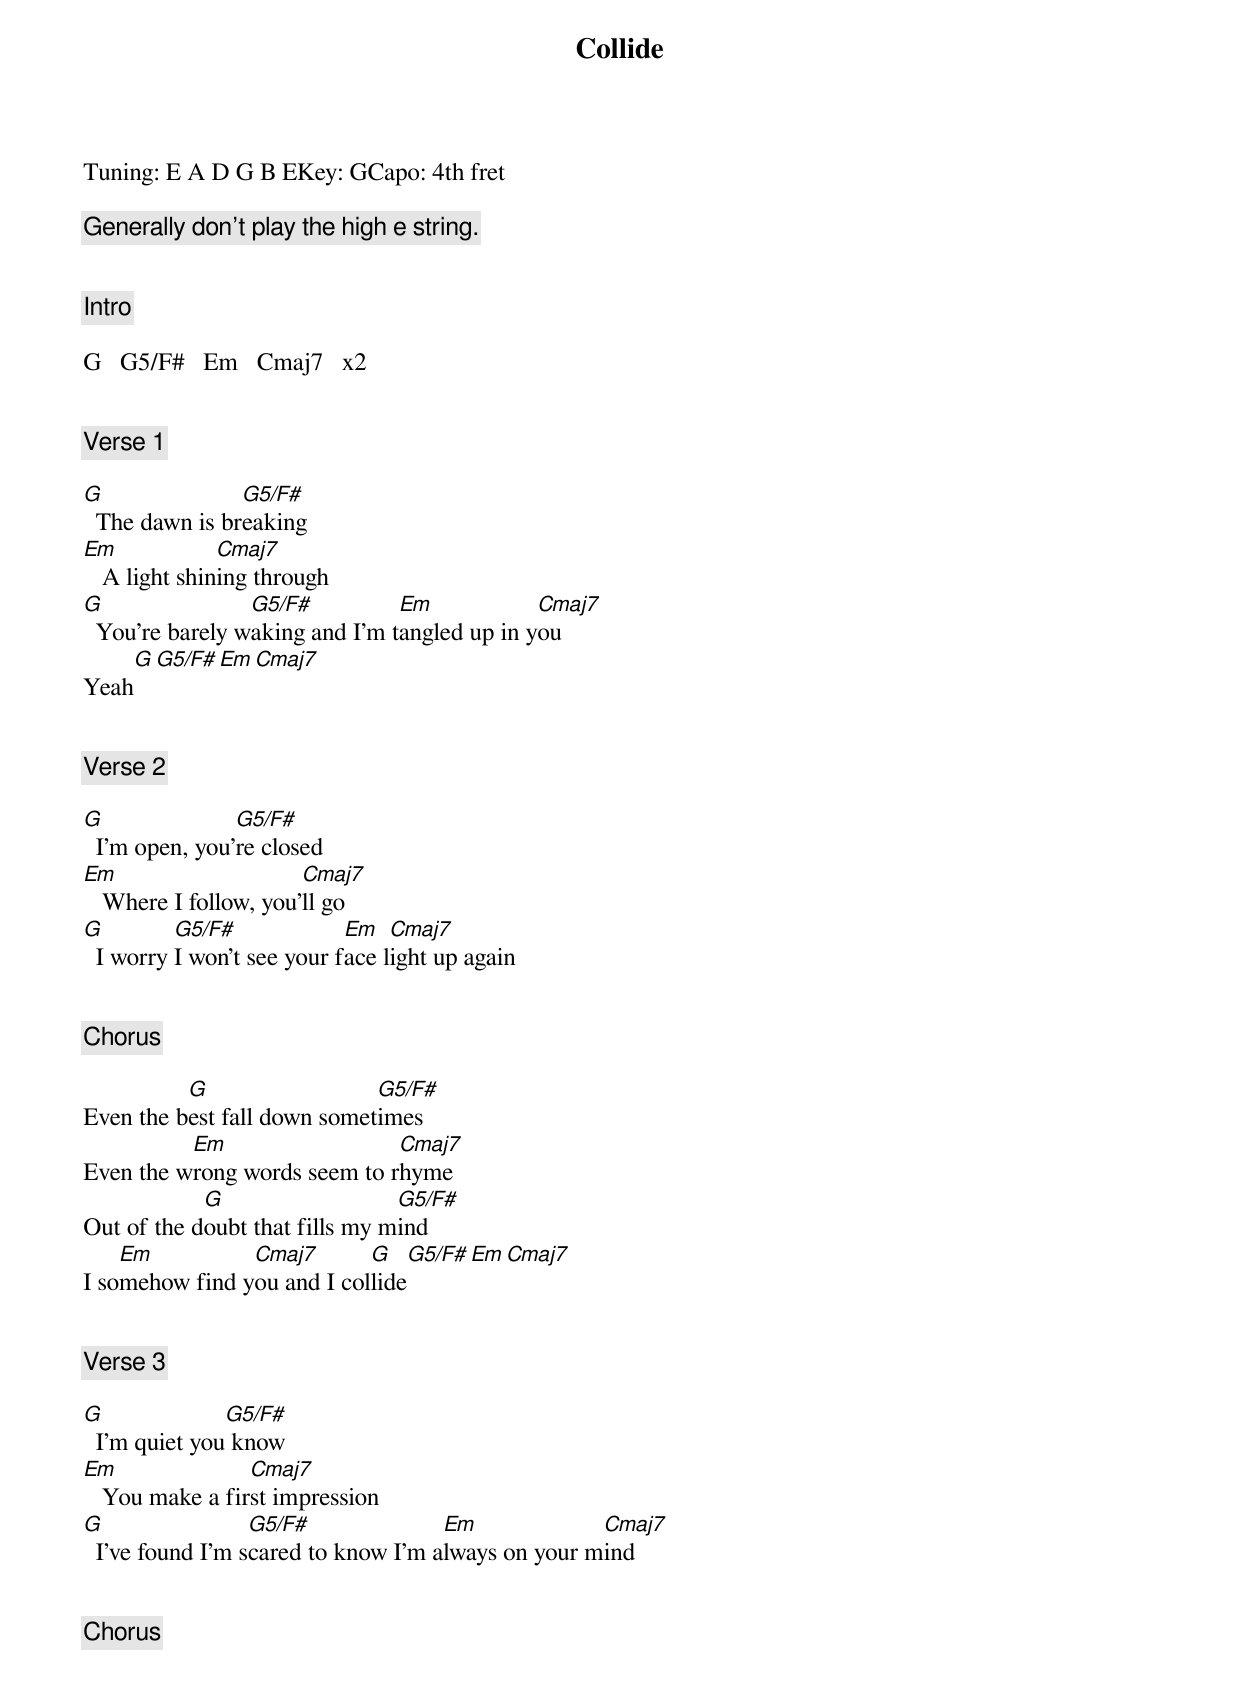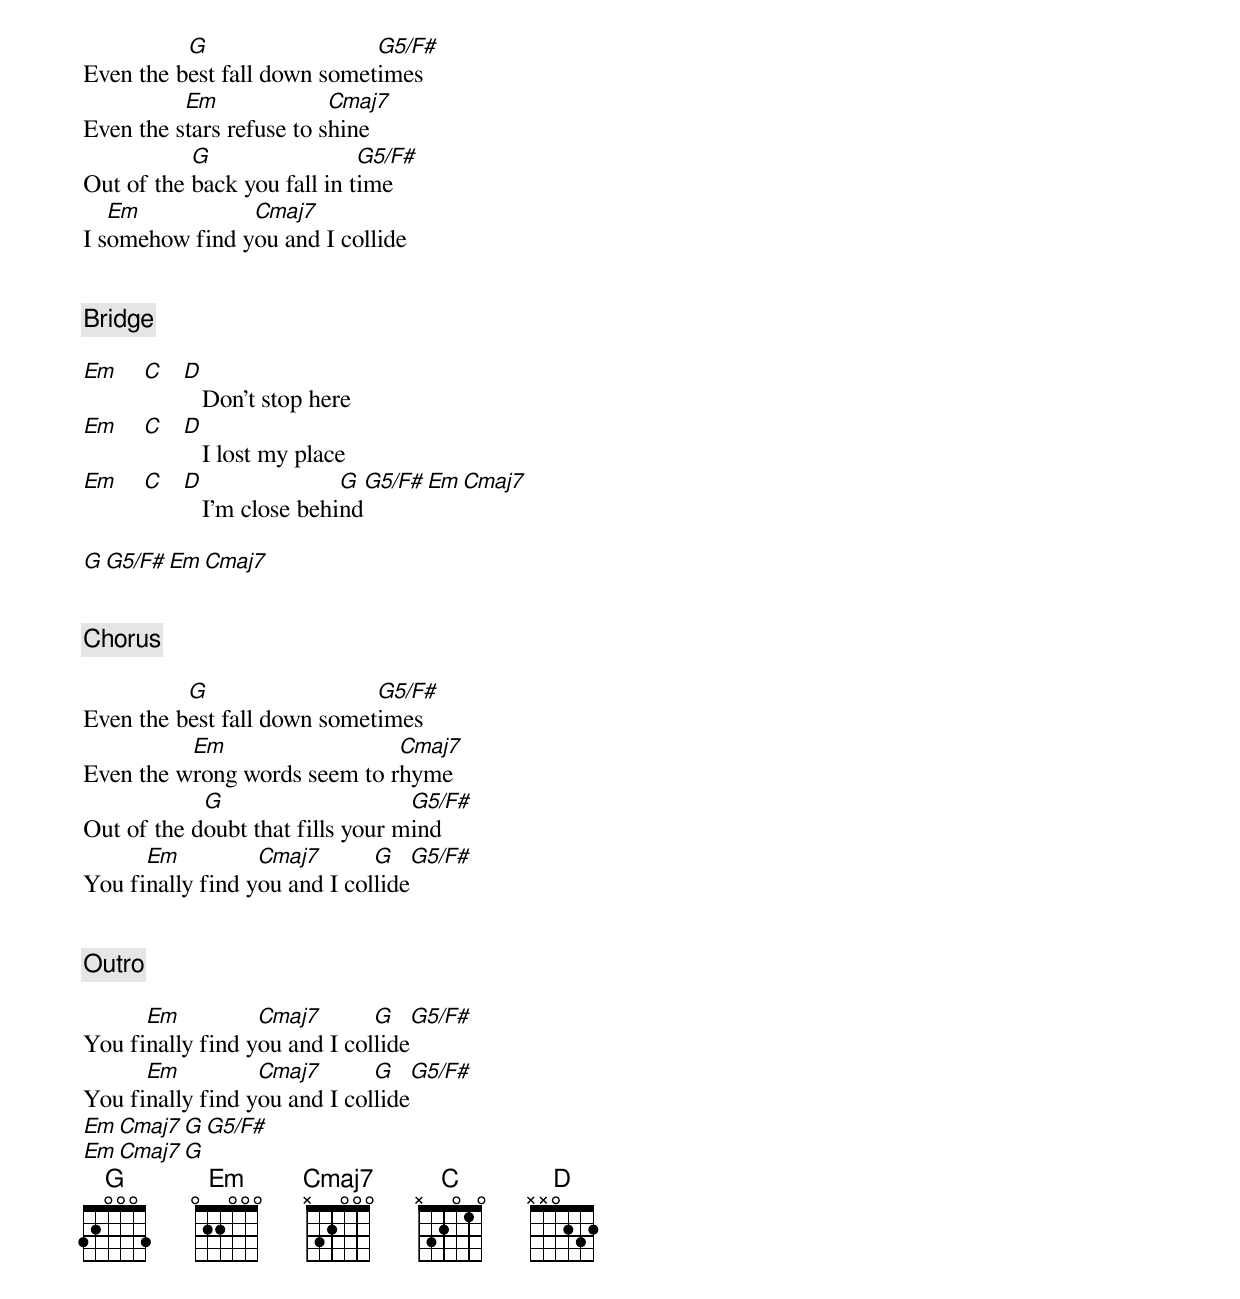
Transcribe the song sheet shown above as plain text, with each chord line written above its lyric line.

Collide

Tuning: E A D G B EKey: GCapo: 4th fret
G       32003(3)
G5/F#   2x003(3)
Em      02200(0)
Cmaj7   x3200(0)

Generally don't play the high e string.


[Intro]

G   G5/F#   Em   Cmaj7   x2


[Verse 1]

G               G5/F#
  The dawn is breaking
Em             Cmaj7
   A light shining through
G                G5/F#          Em            Cmaj7
  You're barely waking and I'm tangled up in you
     G   G5/F#   Em   Cmaj7
Yeah


[Verse 2]

G               G5/F#
  I'm open, you're closed
Em                     Cmaj7
   Where I follow, you'll go
G         G5/F#             Em   Cmaj7
  I worry I won't see your face light up again


[Chorus]

          G                  G5/F#
Even the best fall down sometimes
          Em                  Cmaj7
Even the wrong words seem to rhyme
            G                   G5/F#
Out of the doubt that fills my mind
    Em          Cmaj7       G     G5/F#   Em   Cmaj7
I somehow find you and I collide


[Verse 3]

G              G5/F#
  I'm quiet you know
Em               Cmaj7
   You make a first impression
G                 G5/F#              Em             Cmaj7
  I've found I'm scared to know I'm always on your mind


[Chorus]

          G                  G5/F#
Even the best fall down sometimes
          Em              Cmaj7
Even the stars refuse to shine
           G                 G5/F#
Out of the back you fall in time
   Em           Cmaj7
I somehow find you and I collide


[Bridge]

Em  C  D
          Don't stop here
Em  C  D
          I lost my place
Em  C  D                G   G5/F#   Em   Cmaj7
          I'm close behind

G   G5/F#   Em   Cmaj7


[Chorus]

          G                  G5/F#
Even the best fall down sometimes
          Em                  Cmaj7
Even the wrong words seem to rhyme
            G                     G5/F#
Out of the doubt that fills your mind
      Em          Cmaj7       G     G5/F#
You finally find you and I collide


[Outro]

      Em          Cmaj7       G     G5/F#
You finally find you and I collide
      Em          Cmaj7       G     G5/F#
You finally find you and I collide
      Em          Cmaj7       G     G5/F#
      Em          Cmaj7       G
